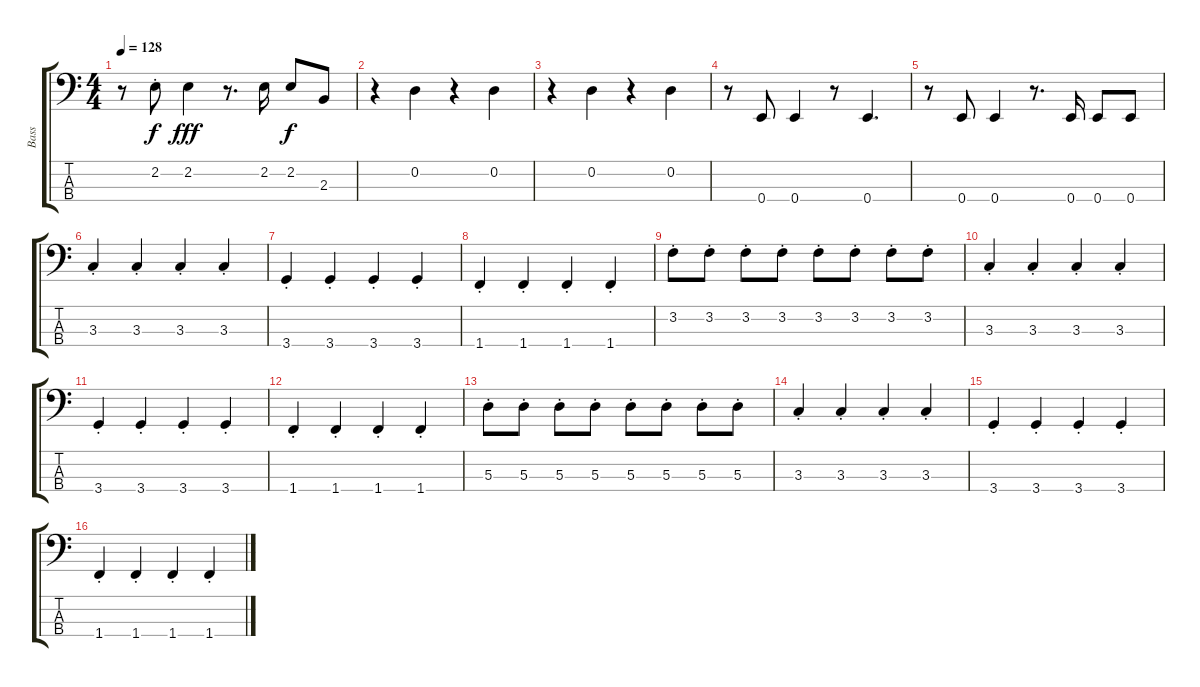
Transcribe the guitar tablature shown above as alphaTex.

\track ("Bass " "Bass ") {instrument electricbassfinger}
\staff {score tabs}
\tuning (G2 D2 A1 E1) {hide}
\ts (4 4)
\tempo 128
\clef f4
\ks c
r.8{dy fff} 2.2{st}.8{dy f} 2.2.4{dy fff} r.8{d} 2.2.16 2.2.8{dy f} 2.3.8 |
r.4 0.2.4 r.4 0.2.4 |
r.4 0.2.4 r.4 0.2.4 |
r.8 0.4.8 0.4.4 r.8 0.4.4{d} |
r.8 0.4.8 0.4.4 r.8{d} 0.4.16 0.4.8 0.4.8 |
3.3{st}.4 3.3{st}.4 3.3{st}.4 3.3{st}.4 |
3.4{st}.4 3.4{st}.4 3.4{st}.4 3.4{st}.4 |
1.4{st}.4 1.4{st}.4 1.4{st}.4 1.4{st}.4 |
3.2{st}.8 3.2{st}.8 3.2{st}.8 3.2{st}.8 3.2{st}.8 3.2{st}.8 3.2{st}.8 3.2{st}.8 |
3.3{st}.4 3.3{st}.4 3.3{st}.4 3.3{st}.4 |
3.4{st}.4 3.4{st}.4 3.4{st}.4 3.4{st}.4 |
1.4{st}.4 1.4{st}.4 1.4{st}.4 1.4{st}.4 |
5.3{st}.8 5.3{st}.8 5.3{st}.8 5.3{st}.8 5.3{st}.8 5.3{st}.8 5.3{st}.8 5.3{st}.8 |
3.3{st}.4 3.3{st}.4 3.3{st}.4 3.3{st}.4 |
3.4{st}.4 3.4{st}.4 3.4{st}.4 3.4{st}.4 |
1.4{st}.4 1.4{st}.4 1.4{st}.4 1.4{st}.4
